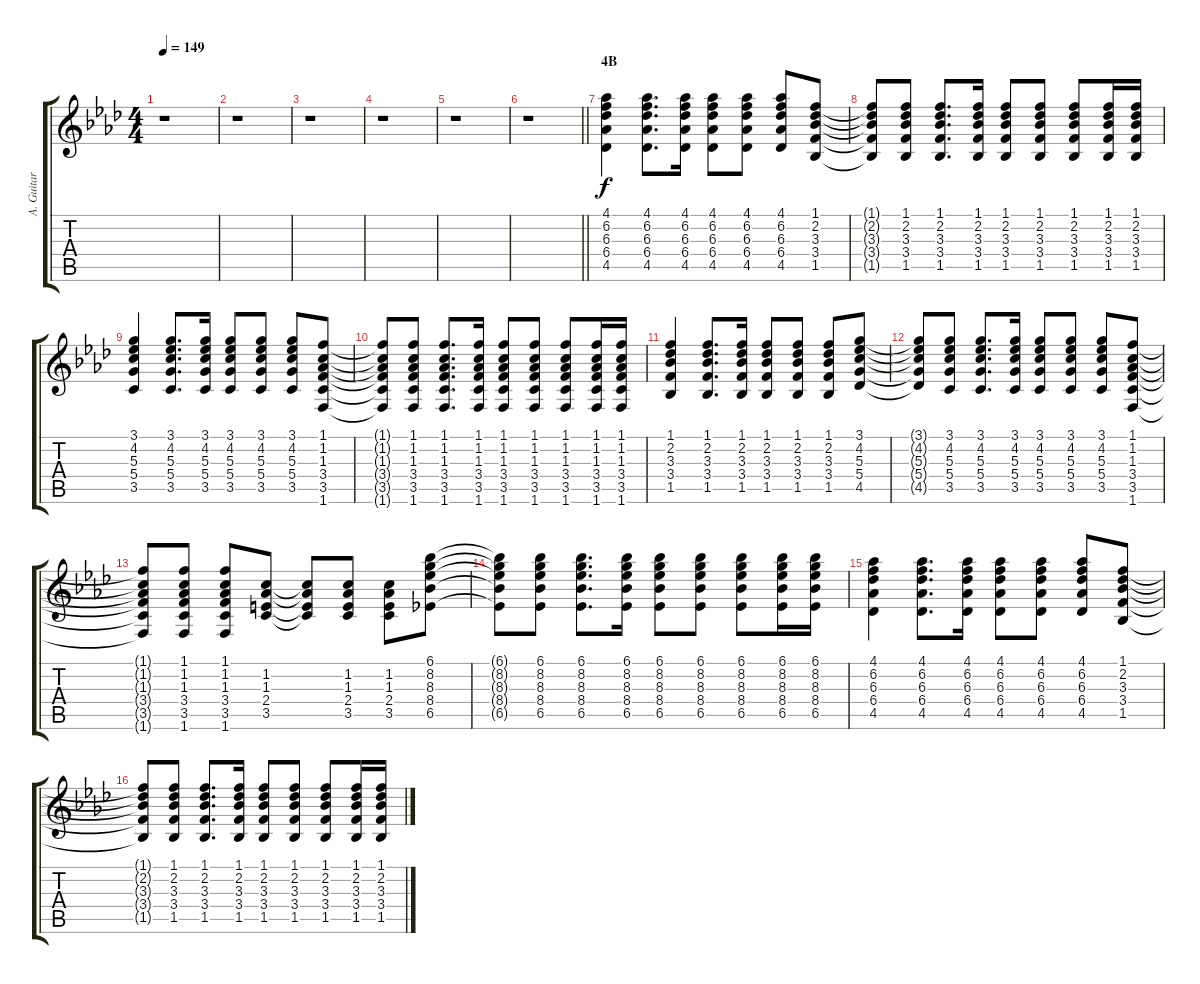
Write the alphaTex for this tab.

\track ("A. Guitar " "A. Guitar ") {instrument acousticguitarsteel}
\staff {score tabs}
\tuning (E4 B3 G3 D3 A2 E2) {hide}
\ts (4 4)
\tempo 149
\clef g2
\ks ab
r.1{dy f} |
r.1 |
r.1 |
r.1 |
r.1 |
\barLineRight lightlight
r.1 |
\section ("" "4B")
(4.1 6.2 6.3 6.4 4.5).4 (4.1 6.2 6.3 6.4 4.5).8{d} (4.1 6.2 6.3 6.4 4.5).16 (4.1 6.2 6.3 6.4 4.5).8 (4.1 6.2 6.3 6.4 4.5).8 (4.1 6.2 6.3 6.4 4.5).8 (1.1 2.2 3.3 3.4 1.5).8 |
(1.1{t} 2.2{t} 3.3{t} 3.4{t} 1.5{t}).8 (1.1 2.2 3.3 3.4 1.5).8 (1.1 2.2 3.3 3.4 1.5).8{d} (1.1 2.2 3.3 3.4 1.5).16 (1.1 2.2 3.3 3.4 1.5).8 (1.1 2.2 3.3 3.4 1.5).8 (1.1 2.2 3.3 3.4 1.5).8 (1.1 2.2 3.3 3.4 1.5).16 (1.1 2.2 3.3 3.4 1.5).16 |
(3.1 4.2 5.3 5.4 3.5).4 (3.1 4.2 5.3 5.4 3.5).8{d} (3.1 4.2 5.3 5.4 3.5).16 (3.1 4.2 5.3 5.4 3.5).8 (3.1 4.2 5.3 5.4 3.5).8 (3.1 4.2 5.3 5.4 3.5).8 (1.1 1.2 1.3 3.4 3.5 1.6).8 |
(1.1{t} 1.2{t} 1.3{t} 3.4{t} 3.5{t} 1.6{t}).8 (1.1 1.2 1.3 3.4 3.5 1.6).8 (1.1 1.2 1.3 3.4 3.5 1.6).8{d} (1.1 1.2 1.3 3.4 3.5 1.6).16 (1.1 1.2 1.3 3.4 3.5 1.6).8 (1.1 1.2 1.3 3.4 3.5 1.6).8 (1.1 1.2 1.3 3.4 3.5 1.6).8 (1.1 1.2 1.3 3.4 3.5 1.6).16 (1.1 1.2 1.3 3.4 3.5 1.6).16 |
(1.1 2.2 3.3 3.4 1.5).4 (1.1 2.2 3.3 3.4 1.5).8{d} (1.1 2.2 3.3 3.4 1.5).16 (1.1 2.2 3.3 3.4 1.5).8 (1.1 2.2 3.3 3.4 1.5).8 (1.1 2.2 3.3 3.4 1.5).8 (3.1 4.2 5.3 5.4 4.5).8 |
(3.1{t} 4.2{t} 5.3{t} 5.4{t} 4.5{t}).8 (3.1 4.2 5.3 5.4 3.5).8 (3.1 4.2 5.3 5.4 3.5).8{d} (3.1 4.2 5.3 5.4 3.5).16 (3.1 4.2 5.3 5.4 3.5).8 (3.1 4.2 5.3 5.4 3.5).8 (3.1 4.2 5.3 5.4 3.5).8 (1.1 1.2 1.3 3.4 3.5 1.6).8 |
(1.1{t} 1.2{t} 1.3{t} 3.4{t} 3.5{t} 1.6{t}).8 (1.1 1.2 1.3 3.4 3.5 1.6).8 (1.1 1.2 1.3 3.4 3.5 1.6).8 (1.2 1.3 2.4 3.5).8 (1.2{t} 1.3{t} 2.4{t} 3.5{t}).8 (1.2 1.3 2.4 3.5).8 (1.2 1.3 2.4 3.5).8 (6.1 8.2 8.3 8.4 6.5).8 |
(6.1{t} 8.2{t} 8.3{t} 8.4{t} 6.5{t}).8 (6.1 8.2 8.3 8.4 6.5).8 (6.1 8.2 8.3 8.4 6.5).8{d} (6.1 8.2 8.3 8.4 6.5).16 (6.1 8.2 8.3 8.4 6.5).8 (6.1 8.2 8.3 8.4 6.5).8 (6.1 8.2 8.3 8.4 6.5).8 (6.1 8.2 8.3 8.4 6.5).16 (6.1 8.2 8.3 8.4 6.5).16 |
(4.1 6.2 6.3 6.4 4.5).4 (4.1 6.2 6.3 6.4 4.5).8{d} (4.1 6.2 6.3 6.4 4.5).16 (4.1 6.2 6.3 6.4 4.5).8 (4.1 6.2 6.3 6.4 4.5).8 (4.1 6.2 6.3 6.4 4.5).8 (1.1 2.2 3.3 3.4 1.5).8 |
(1.1{t} 2.2{t} 3.3{t} 3.4{t} 1.5{t}).8 (1.1 2.2 3.3 3.4 1.5).8 (1.1 2.2 3.3 3.4 1.5).8{d} (1.1 2.2 3.3 3.4 1.5).16 (1.1 2.2 3.3 3.4 1.5).8 (1.1 2.2 3.3 3.4 1.5).8 (1.1 2.2 3.3 3.4 1.5).8 (1.1 2.2 3.3 3.4 1.5).16 (1.1 2.2 3.3 3.4 1.5).16
